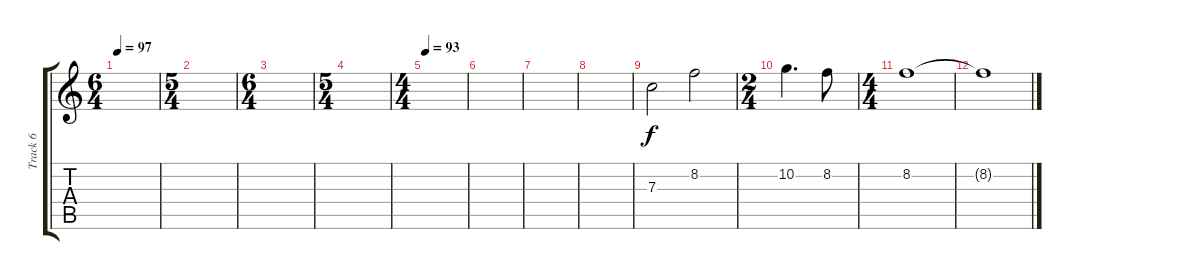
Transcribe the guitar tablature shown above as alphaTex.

\track ("Track 6" "Track 6") {instrument distortionguitar}
\staff {score tabs}
\tuning (D4 A3 F3 C3 G2 C2) {hide}
\ts (6 4)
\tempo 97
\clef g2
\ks c
|
\ts (5 4)
|
\ts (6 4)
|
\ts (5 4)
|
\ts (4 4)
\tempo 93
|
|
|
|
7.3.2 8.2.2 |
\ts (2 4)
10.2.4{d} 8.2.8 |
\ts (4 4)
8.2.1{volume 0} |
8.2{t}.1
